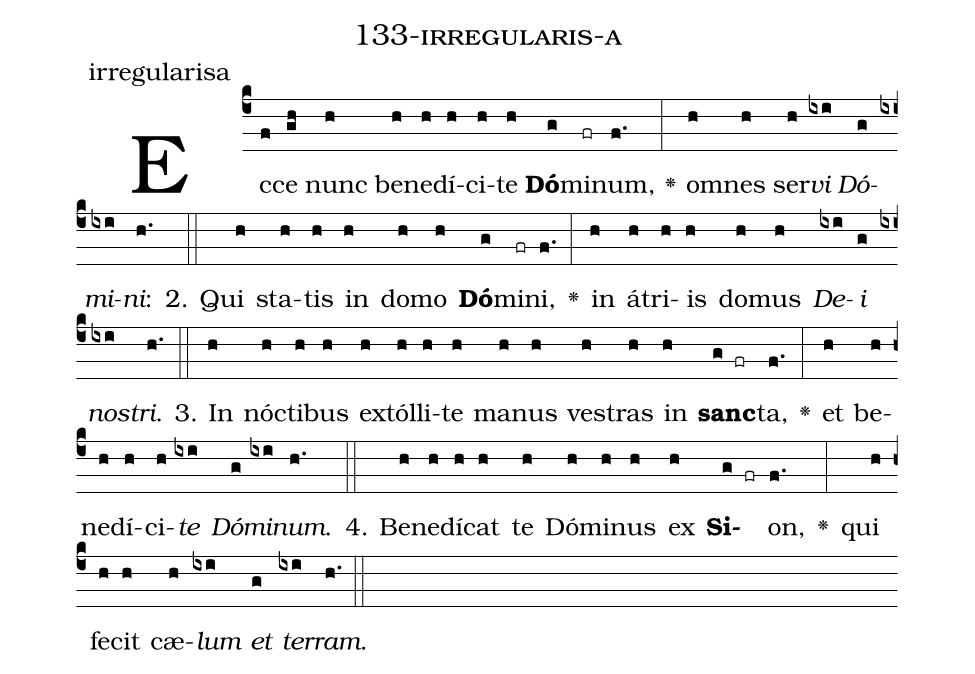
name: 133-irregularis-a;
annotation: irregularisa;
%%
(c4)Ec(f)ce(gh) nunc(h) be(h)ne(h)dí(h)ci(h)te(h) <b>Dó</b>(g)mi(fr)num,(f.) <v>\greheightstar</v>(:) om(h)nes(h) ser(h)<i>vi</i>(ixi) <i>Dó</i>(g)<i>mi</i>(ixi)<i>ni</i>:(h.) (::)
2. Qui(h) sta(h)tis(h) in(h) do(h)mo(h) <b>Dó</b>(g)mi(fr)ni,(f.) <v>\greheightstar</v>(:) in(h) á(h)tri(h)is(h) do(h)mus(h) <i>De</i>(ixi)<i>i</i>(g) <i>nos</i>(ixi)<i>tri</i>.(h.) (::)
3. In(h) nóc(h)ti(h)bus(h) ex(h)tól(h)li(h)te(h) ma(h)nus(h) ves(h)tras(h) in(h) <b>sanc</b>(g fr)ta,(f.) <v>\greheightstar</v>(:) et(h) be(h)ne(h)dí(h)ci(h)<i>te</i>(ixi) <i>Dó</i>(g)<i>mi</i>(ixi)<i>num</i>.(h.) (::)
4. Be(h)ne(h)dí(h)cat(h) te(h) Dó(h)mi(h)nus(h) ex(h) <b>Si</b>(g fr)on,(f.) <v>\greheightstar</v>(:) qui(h) fe(h)cit(h) cæ(h)<i>lum</i>(ixi) <i>et</i>(g) <i>ter</i>(ixi)<i>ram</i>.(h.) (::)
